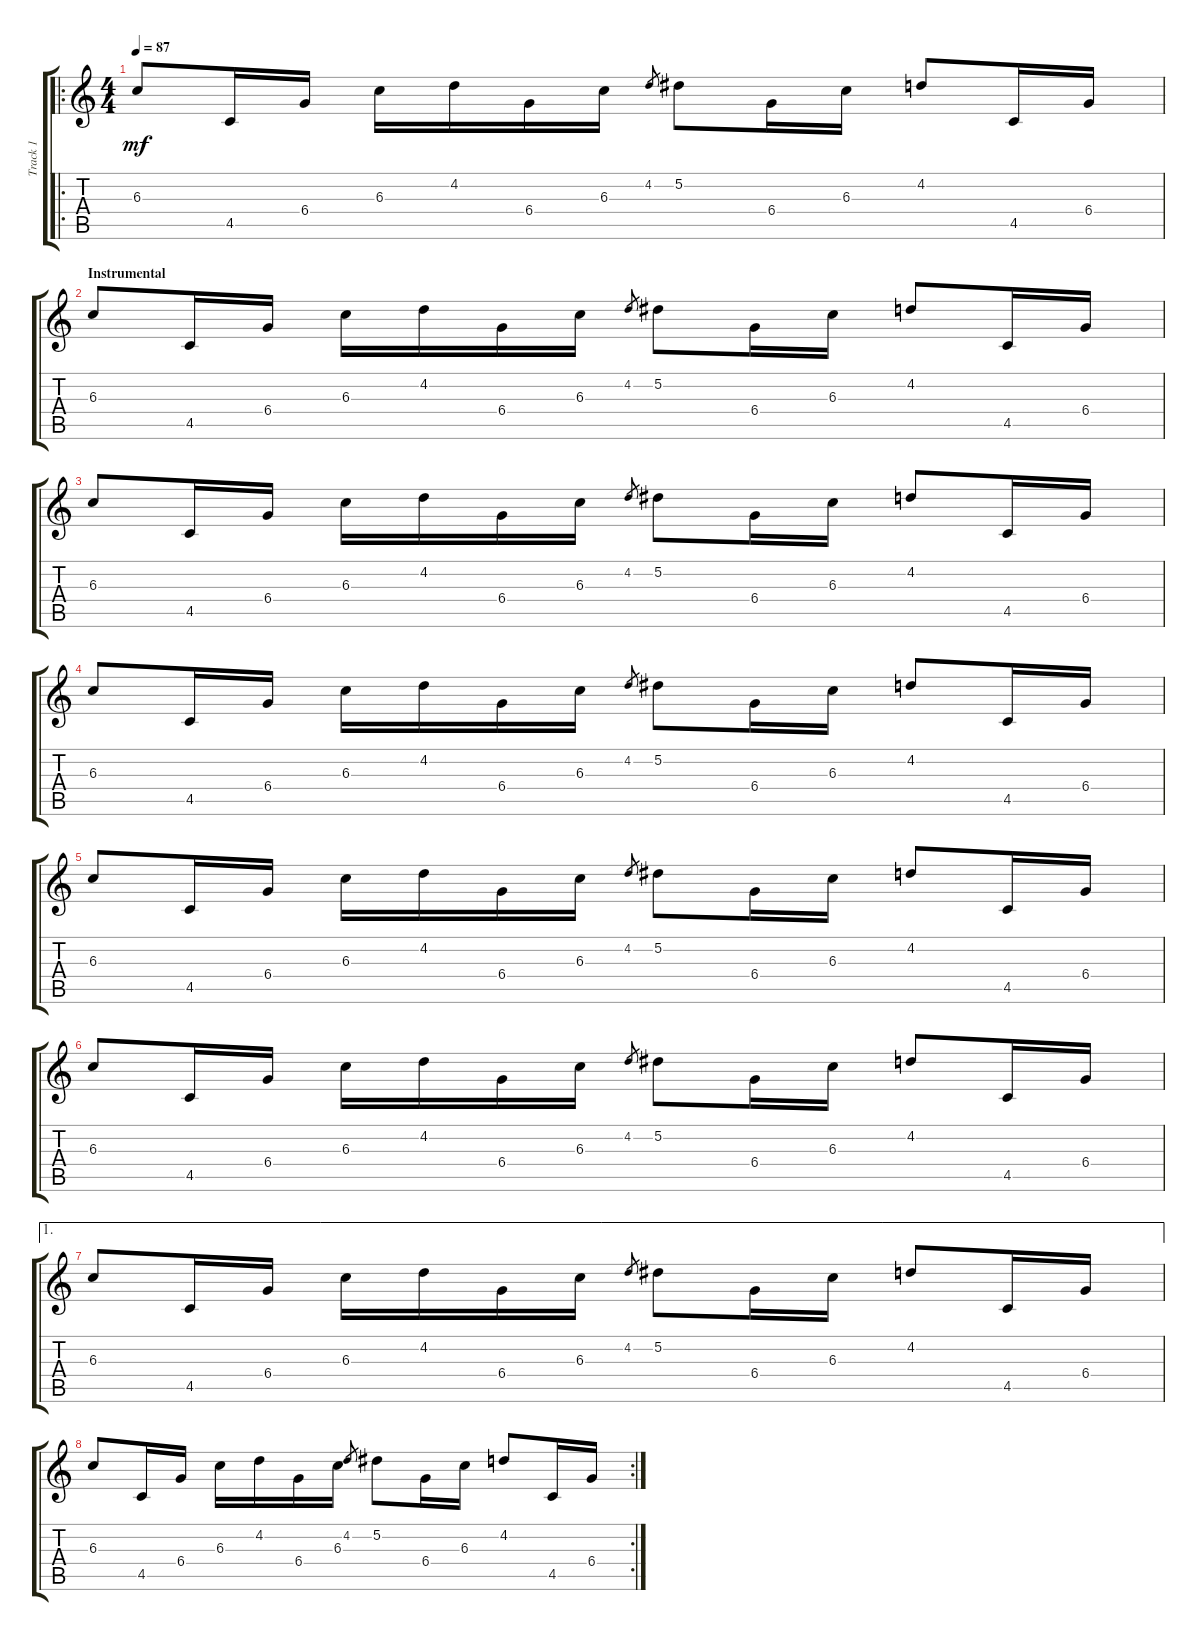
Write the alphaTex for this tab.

\track ("Track 1" "Track 1") {instrument electricguitarjazz}
\staff {score tabs}
\tuning (Eb4 Bb3 Gb3 Db3 Ab2 Eb2) {hide}
\ro
\ts (4 4)
\tempo 87
\clef g2
\ks c
6.3.8{dy mf} 4.5.16 6.4.16 6.3.16 4.2.16 6.4.16 6.3.16 4.2.8{gr} 5.2.8 6.4.16 6.3.16 4.2.8 4.5.16 6.4.16 |
\section ("" "Instrumental")
6.3.8 4.5.16 6.4.16 6.3.16 4.2.16 6.4.16 6.3.16 4.2.8{gr} 5.2.8 6.4.16 6.3.16 4.2.8 4.5.16 6.4.16 |
6.3.8 4.5.16 6.4.16 6.3.16 4.2.16 6.4.16 6.3.16 4.2.8{gr} 5.2.8 6.4.16 6.3.16 4.2.8 4.5.16 6.4.16 |
6.3.8 4.5.16 6.4.16 6.3.16 4.2.16 6.4.16 6.3.16 4.2.8{gr} 5.2.8 6.4.16 6.3.16 4.2.8 4.5.16 6.4.16 |
6.3.8 4.5.16 6.4.16 6.3.16 4.2.16 6.4.16 6.3.16 4.2.8{gr} 5.2.8 6.4.16 6.3.16 4.2.8 4.5.16 6.4.16 |
6.3.8 4.5.16 6.4.16 6.3.16 4.2.16 6.4.16 6.3.16 4.2.8{gr} 5.2.8 6.4.16 6.3.16 4.2.8 4.5.16 6.4.16 |
\ae 1
6.3.8 4.5.16 6.4.16 6.3.16 4.2.16 6.4.16 6.3.16 4.2.8{gr} 5.2.8 6.4.16 6.3.16 4.2.8 4.5.16 6.4.16 |
\rc 2
6.3.8 4.5.16 6.4.16 6.3.16 4.2.16 6.4.16 6.3.16 4.2.8{gr} 5.2.8 6.4.16 6.3.16 4.2.8 4.5.16 6.4.16
